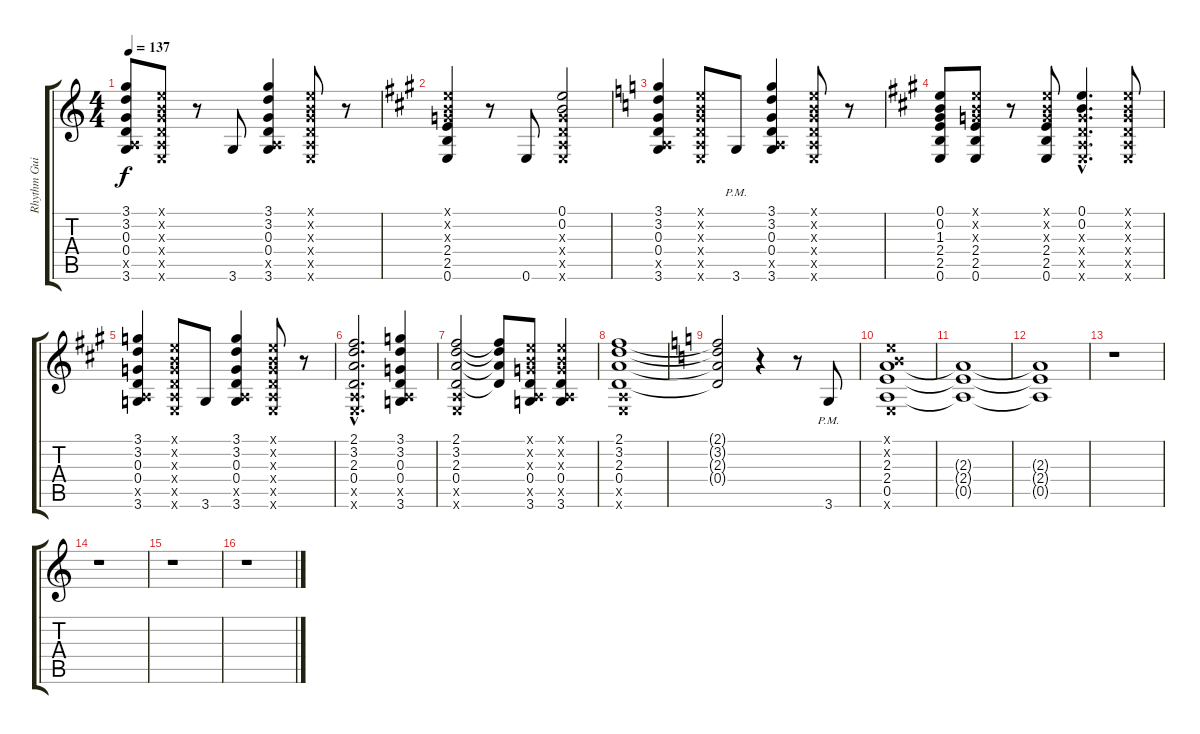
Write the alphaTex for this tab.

\track ("Rhythm Guitar" "Rhythm Gui") {instrument acousticguitarsteel}
\staff {score tabs}
\tuning (E4 B3 G3 D3 A2 E2) {hide}
\ts (4 4)
\tempo 137
\clef g2
\ks c
(3.1 3.2 0.3 0.4 0.5{x} 3.6).8{dy f} (0.1{x} 0.2{x} 0.3{x} 0.4{x} 0.5{x} 0.6{x}).8 r.8 3.6.8 (3.1 3.2 0.3 0.4 0.5{x} 3.6).4 (0.1{x} 0.2{x} 0.3{x} 0.4{x} 0.5{x} 0.6{x}).8 r.8 |
\ks a
(0.1{x} 0.2{x} 0.3{x} 2.4 2.5 0.6).4 r.8 0.6.8 (0.1 0.2 0.3{x} 0.4{x} 0.5{x} 0.6{x}).2 |
\ks c
(3.1 3.2 0.3 0.4 0.5{x} 3.6).4 (0.1{x} 0.2{x} 0.3{x} 0.4{x} 0.5{x} 0.6{x}).8 3.6{pm}.8 (3.1 3.2 0.3 0.4 0.5{x} 3.6).4 (0.1{x} 0.2{x} 0.3{x} 0.4{x} 0.5{x} 0.6{x}).8 r.8 |
\ks a
(0.1 0.2 1.3 2.4 2.5 0.6).8 (0.1{x} 0.2{x} 0.3{x} 2.4 2.5 0.6).8 r.8 (0.1{x} 0.2{x} 0.3{x} 2.4 2.5 0.6).8 (0.1{hac} 0.2{hac} 0.3{hac x} 0.4{hac x} 0.5{hac x} 0.6{hac x}).4{d} (0.1{x} 0.2{x} 0.3{x} 0.4{x} 0.5{x} 0.6{x}).8 |
(3.1 3.2 0.3 0.4 0.5{x} 3.6).4 (0.1{x} 0.2{x} 0.3{x} 0.4{x} 0.5{x} 0.6{x}).8 3.6.8 (3.1 3.2 0.3 0.4 0.5{x} 3.6).4 (0.1{x} 0.2{x} 0.3{x} 0.4{x} 0.5{x} 0.6{x}).8 r.8 |
(2.1{hac} 3.2{hac} 2.3{hac} 0.4{hac} 0.5{hac x} 0.6{hac x}).2{d} (3.1 3.2 0.3 0.4 0.5{x} 3.6).4 |
(2.1 3.2 2.3 0.4 0.5{x} 0.6{x}).2 (2.1{t} 3.2{t} 2.3{t} 0.4{t}).8 (0.1{x} 0.2{x} 0.3{x} 0.4 0.5{x} 3.6).8 (0.1{x} 0.2{x} 0.3{x} 0.4 0.5{x} 3.6).4 |
(2.1 3.2 2.3 0.4 0.5{x} 0.6{x}).1 |
\ks c
(2.1{t} 3.2{t} 2.3{t} 0.4{t}).2 r.4 r.8 3.6{pm}.8 |
(0.1{x} 0.2{x} 2.3 2.4 0.5 0.6{x}).1 |
(2.3{t} 2.4{t} 0.5{t}).1 |
(2.3{t} 2.4{t} 0.5{t}).1 |
r.1 |
r.1 |
r.1 |
r.1
